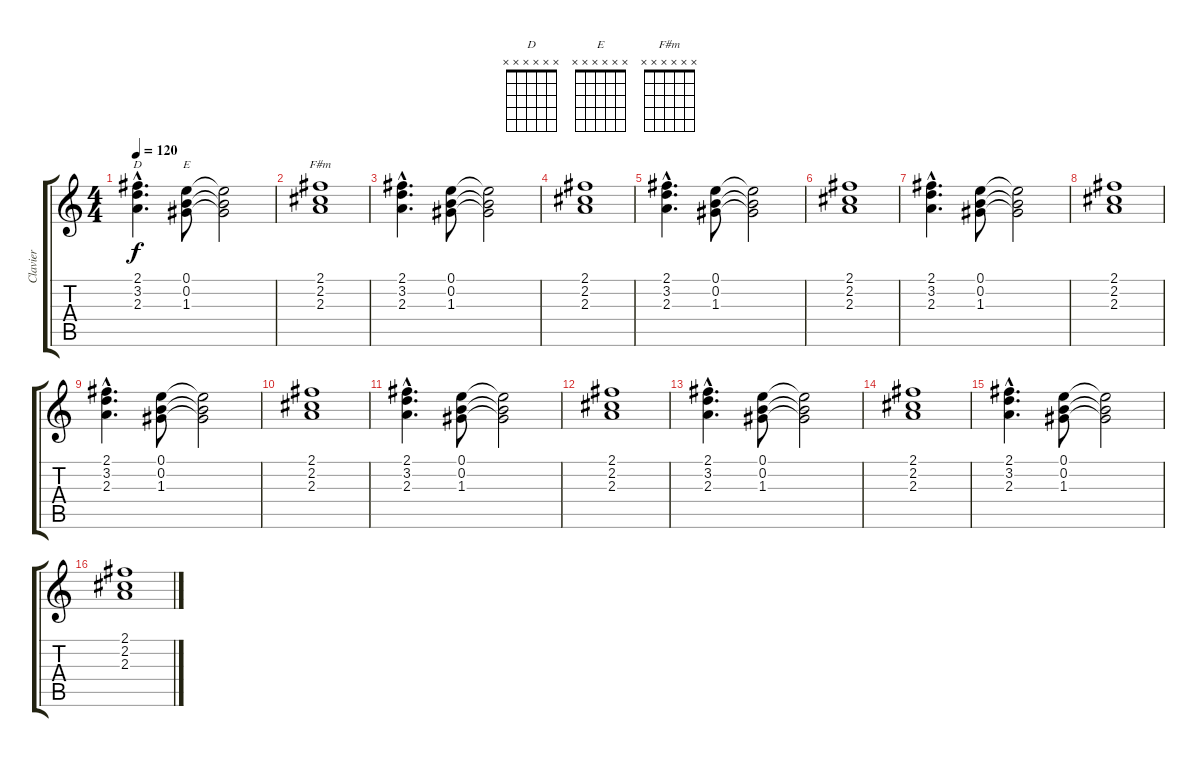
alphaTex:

\track ("Clavier" "Clavier") {instrument percussiveorgan}
\staff {score tabs}
\tuning (E5 B4 G4 D4 A3 E3) {hide}
\chord ("D" x x x x x x) {firstfret 0}
\chord ("E" x x x x x x) {firstfret 0}
\chord ("F#m" x x x x x x) {firstfret 0}
\ts (4 4)
\tempo 120
\clef g2
\ks c
(2.1{hac} 3.2{hac} 2.3{hac}).4{d ch "D" dy f} (0.1 0.2 1.3).8{ch "E"} (0.1{t} 0.2{t} 1.3{t}).2 |
(2.1 2.2 2.3).1{ch "F#m"} |
(2.1{hac} 3.2{hac} 2.3{hac}).4{d} (0.1 0.2 1.3).8 (0.1{t} 0.2{t} 1.3{t}).2 |
(2.1 2.2 2.3).1 |
(2.1{hac} 3.2{hac} 2.3{hac}).4{d} (0.1 0.2 1.3).8 (0.1{t} 0.2{t} 1.3{t}).2 |
(2.1 2.2 2.3).1 |
(2.1{hac} 3.2{hac} 2.3{hac}).4{d} (0.1 0.2 1.3).8 (0.1{t} 0.2{t} 1.3{t}).2 |
(2.1 2.2 2.3).1 |
(2.1{hac} 3.2{hac} 2.3{hac}).4{d} (0.1 0.2 1.3).8 (0.1{t} 0.2{t} 1.3{t}).2 |
(2.1 2.2 2.3).1 |
(2.1{hac} 3.2{hac} 2.3{hac}).4{d} (0.1 0.2 1.3).8 (0.1{t} 0.2{t} 1.3{t}).2 |
(2.1 2.2 2.3).1 |
(2.1{hac} 3.2{hac} 2.3{hac}).4{d} (0.1 0.2 1.3).8 (0.1{t} 0.2{t} 1.3{t}).2 |
(2.1 2.2 2.3).1 |
(2.1{hac} 3.2{hac} 2.3{hac}).4{d} (0.1 0.2 1.3).8 (0.1{t} 0.2{t} 1.3{t}).2 |
(2.1 2.2 2.3).1
